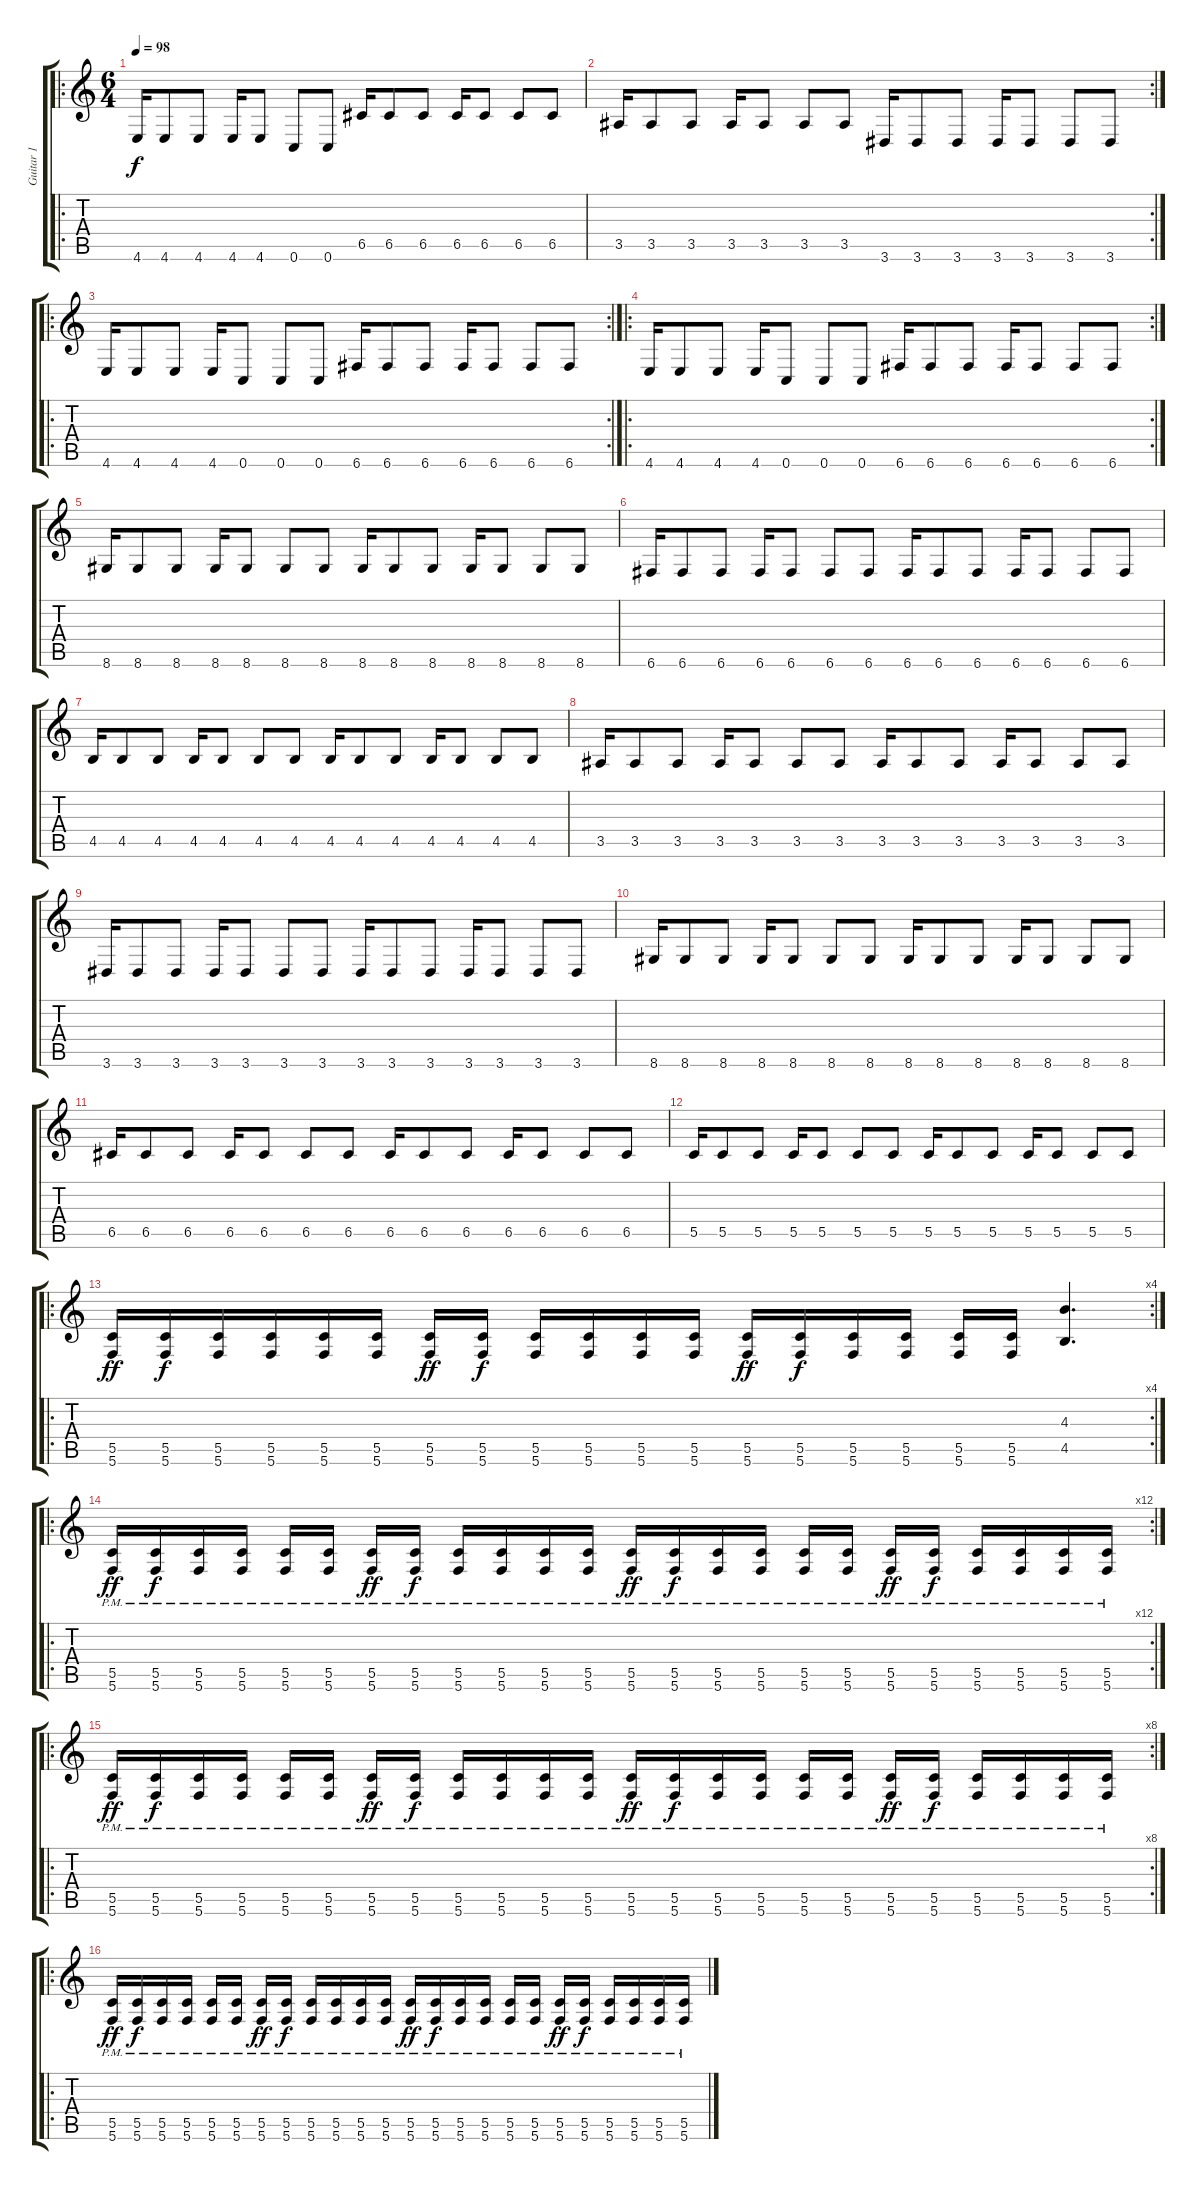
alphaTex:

\track ("Guitar 1" "Guitar 1") {instrument distortionguitar}
\staff {score tabs}
\tuning (E4 C4 G3 C3 G2 C2) {hide}
\ro
\ts (6 4)
\tempo 98
\clef g2
\ks c
4.6.16{dy f instrument distortionguitar} 4.6.8 4.6.8 4.6.16 4.6.8 0.6.8 0.6.8 6.5.16 6.5.8 6.5.8 6.5.16 6.5.8 6.5.8 6.5.8 |
\rc 2
3.5.16 3.5.8 3.5.8 3.5.16 3.5.8 3.5.8 3.5.8 3.6.16 3.6.8 3.6.8 3.6.16 3.6.8 3.6.8 3.6.8 |
\ro
\rc 2
4.6.16 4.6.8 4.6.8 4.6.16 0.6.8 0.6.8 0.6.8 6.6.16 6.6.8 6.6.8 6.6.16 6.6.8 6.6.8 6.6.8 |
\ro
\rc 2
4.6.16 4.6.8 4.6.8 4.6.16 0.6.8 0.6.8 0.6.8 6.6.16 6.6.8 6.6.8 6.6.16 6.6.8 6.6.8 6.6.8 |
8.6.16 8.6.8 8.6.8 8.6.16 8.6.8 8.6.8 8.6.8 8.6.16 8.6.8 8.6.8 8.6.16 8.6.8 8.6.8 8.6.8 |
6.6.16 6.6.8 6.6.8 6.6.16 6.6.8 6.6.8 6.6.8 6.6.16 6.6.8 6.6.8 6.6.16 6.6.8 6.6.8 6.6.8 |
4.5.16 4.5.8 4.5.8 4.5.16 4.5.8 4.5.8 4.5.8 4.5.16 4.5.8 4.5.8 4.5.16 4.5.8 4.5.8 4.5.8 |
3.5.16 3.5.8 3.5.8 3.5.16 3.5.8 3.5.8 3.5.8 3.5.16 3.5.8 3.5.8 3.5.16 3.5.8 3.5.8 3.5.8 |
3.6.16 3.6.8 3.6.8 3.6.16 3.6.8 3.6.8 3.6.8 3.6.16 3.6.8 3.6.8 3.6.16 3.6.8 3.6.8 3.6.8 |
8.6.16 8.6.8 8.6.8 8.6.16 8.6.8 8.6.8 8.6.8 8.6.16 8.6.8 8.6.8 8.6.16 8.6.8 8.6.8 8.6.8 |
6.5.16 6.5.8 6.5.8 6.5.16 6.5.8 6.5.8 6.5.8 6.5.16 6.5.8 6.5.8 6.5.16 6.5.8 6.5.8 6.5.8 |
5.5.16 5.5.8 5.5.8 5.5.16 5.5.8 5.5.8 5.5.8 5.5.16 5.5.8 5.5.8 5.5.16 5.5.8 5.5.8 5.5.8 |
\ro
\rc 4
(5.5 5.6).16{dy ff beam merge} (5.5 5.6).16{dy f beam merge} (5.5 5.6).16{beam merge} (5.5 5.6).16{beam merge} (5.5 5.6).16{beam merge} (5.5 5.6).16{beam split} (5.5 5.6).16{dy ff} (5.5 5.6).16{dy f} (5.5 5.6).16 (5.5 5.6).16 (5.5 5.6).16 (5.5 5.6).16 (5.5 5.6).16{dy ff} (5.5 5.6).16{dy f} (5.5 5.6).16 (5.5 5.6).16 (5.5 5.6).16 (5.5 5.6).16 (4.3 4.5).4{d} |
\ro
\rc 12
(5.5{pm} 5.6{pm}).16{dy ff} (5.5{pm} 5.6{pm}).16{dy f} (5.5{pm} 5.6{pm}).16 (5.5{pm} 5.6{pm}).16 (5.5{pm} 5.6{pm}).16 (5.5{pm} 5.6{pm}).16{beam split} (5.5{pm} 5.6{pm}).16{dy ff} (5.5{pm} 5.6{pm}).16{dy f} (5.5{pm} 5.6{pm}).16 (5.5{pm} 5.6{pm}).16 (5.5{pm} 5.6{pm}).16 (5.5{pm} 5.6{pm}).16 (5.5{pm} 5.6{pm}).16{dy ff} (5.5{pm} 5.6{pm}).16{dy f} (5.5{pm} 5.6{pm}).16 (5.5{pm} 5.6{pm}).16 (5.5{pm} 5.6{pm}).16 (5.5{pm} 5.6{pm}).16{beam split} (5.5{pm} 5.6{pm}).16{dy ff} (5.5{pm} 5.6{pm}).16{dy f} (5.5{pm} 5.6{pm}).16 (5.5{pm} 5.6{pm}).16 (5.5{pm} 5.6{pm}).16 (5.5{pm} 5.6{pm}).16 |
\ro
\rc 8
(5.5{pm} 5.6{pm}).16{dy ff} (5.5{pm} 5.6{pm}).16{dy f} (5.5{pm} 5.6{pm}).16 (5.5{pm} 5.6{pm}).16 (5.5{pm} 5.6{pm}).16 (5.5{pm} 5.6{pm}).16{beam split} (5.5{pm} 5.6{pm}).16{dy ff} (5.5{pm} 5.6{pm}).16{dy f} (5.5{pm} 5.6{pm}).16 (5.5{pm} 5.6{pm}).16 (5.5{pm} 5.6{pm}).16 (5.5{pm} 5.6{pm}).16 (5.5{pm} 5.6{pm}).16{dy ff} (5.5{pm} 5.6{pm}).16{dy f} (5.5{pm} 5.6{pm}).16 (5.5{pm} 5.6{pm}).16 (5.5{pm} 5.6{pm}).16 (5.5{pm} 5.6{pm}).16{beam split} (5.5{pm} 5.6{pm}).16{dy ff} (5.5{pm} 5.6{pm}).16{dy f} (5.5{pm} 5.6{pm}).16 (5.5{pm} 5.6{pm}).16 (5.5{pm} 5.6{pm}).16 (5.5{pm} 5.6{pm}).16 |
\ro
(5.5{pm} 5.6{pm}).16{dy ff} (5.5{pm} 5.6{pm}).16{dy f} (5.5{pm} 5.6{pm}).16 (5.5{pm} 5.6{pm}).16 (5.5{pm} 5.6{pm}).16 (5.5{pm} 5.6{pm}).16{beam split} (5.5{pm} 5.6{pm}).16{dy ff} (5.5{pm} 5.6{pm}).16{dy f} (5.5{pm} 5.6{pm}).16 (5.5{pm} 5.6{pm}).16 (5.5{pm} 5.6{pm}).16 (5.5{pm} 5.6{pm}).16 (5.5{pm} 5.6{pm}).16{dy ff} (5.5{pm} 5.6{pm}).16{dy f} (5.5{pm} 5.6{pm}).16 (5.5{pm} 5.6{pm}).16 (5.5{pm} 5.6{pm}).16 (5.5{pm} 5.6{pm}).16{beam split} (5.5{pm} 5.6{pm}).16{dy ff} (5.5{pm} 5.6{pm}).16{dy f} (5.5{pm} 5.6{pm}).16 (5.5{pm} 5.6{pm}).16 (5.5{pm} 5.6{pm}).16 (5.5{pm} 5.6{pm}).16
